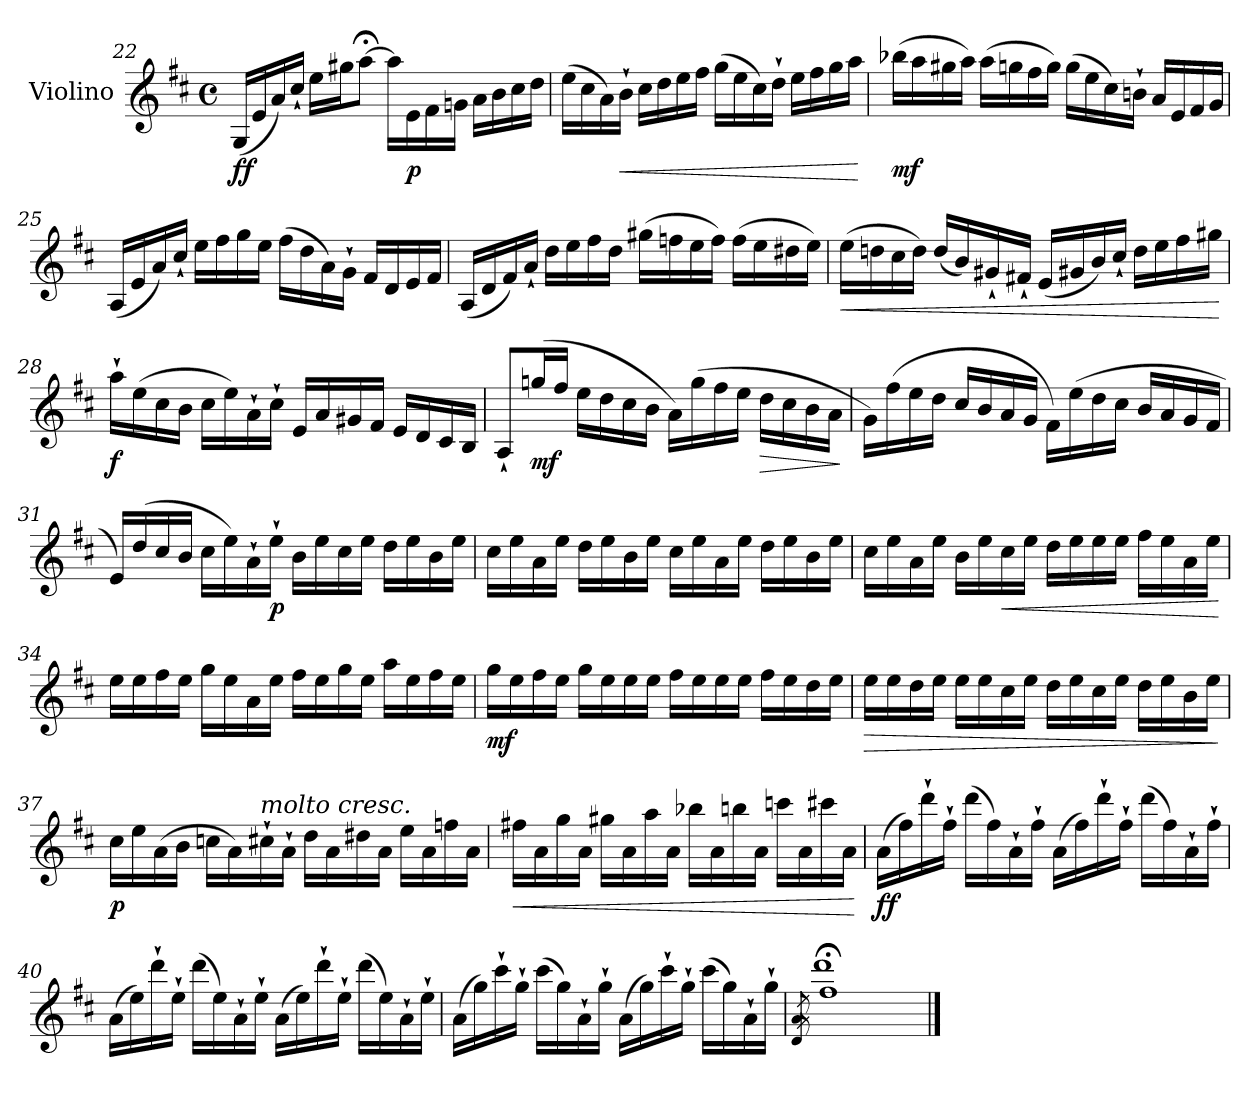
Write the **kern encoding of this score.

**kern	**dynam
*part1	*part1
*staff1	*staff1
*I"Violino	*
*I'V-no	*
*clefG2	*
*k[f#c#]	*
*M4/4	*
*met(c)	*
=22	=22
!	!LO:DY:b
(16G/LL	ff
16e/	.
16a/)	.
16cc#`/JJ	.
16ee\LL	.
16gg#X\J	.
[8aa;<\J	.
16aa\LL]	.
!	!LO:DY:b
16e\	p
16f#\	.
16gn\JJ	.
16a\LL	.
16b\	.
16cc#\	.
16dd\JJ	.
!!LO:LB:g=z
=23	=23
(16ee\LL	.
16cc#\	.
16a\)	.
!	!LO:HP:b
16b`\JJ	<
16cc#\LL	.
16dd\	.
16ee\	.
16ff#\JJ	.
(16gg\LL	.
16ee\	.
16cc#\)	.
16dd`\JJ	.
16ee\LL	.
16ff#\	.
16gg\	.
16aa\JJ	.
.	[
=24	=24
!	!LO:DY:b
(16bb-X\LL	mf
16aa\	.
16gg#X\	.
16aa\JJ)	.
(16aa\LL	.
16ggn\	.
16ff#\	.
16gg\JJ)	.
(16gg\LL	.
16ee\	.
16cc#\)	.
16bn`\JJ	.
16a/LL	.
16e/	.
16f#/	.
16g/JJ	.
!!LO:LB:g=z
=25	=25
(16A/LL	.
16e/	.
16a/)	.
16cc#`/JJ	.
16ee\LL	.
16ff#\	.
16gg\	.
16ee\JJ	.
(16ff#\LL	.
16dd\	.
16a\)	.
16g`\JJ	.
16f#/LL	.
16d/	.
16e/	.
16f#/JJ	.
=26	=26
(16A/LL	.
16d/	.
16f#/)	.
16a`/JJ	.
16dd\LL	.
16ee\	.
16ff#\	.
16dd\JJ	.
(16gg#X\LL	.
16ffn\	.
16ee\	.
16ff\JJ)	.
(16ff\LL	.
16ee\	.
16dd#X\	.
16ee\JJ)	.
!!LO:LB:g=z
=27	=27
!	!LO:HP:b
(16ee\LL	<
16ddn\	.
16cc#\	.
16dd\JJ)	.
(16dd/LL	.
16b/)	.
16g#X`/	.
16f#X`/JJ	.
(16e/LL	.
16g#X/	.
16b/)	.
16cc#`/JJ	.
16dd\LL	.
16ee\	.
16ff#\	.
16gg#X\JJ	.
.	[
=28	=28
!	!LO:DY:b
16aa`\LL	f
(16ee\	.
16cc#\	.
16b\JJ	.
16cc#\LL	.
16ee\)	.
16a`\	.
16cc#`\JJ	.
16e/LL	.
16a/	.
16g#X/	.
16f#/JJ	.
16e/LL	.
16d/	.
16c#/	.
16B/JJ	.
!!LO:LB:g=z
=29	=29
8A`/L	.
!	!LO:DY:b
(16ggn/L	mf
16ff#/JJ	.
16ee\LL	.
16dd\	.
16cc#\	.
16b\JJ	.
16a\LL)	.
(16gg\	.
16ff#\	.
16ee\JJ	.
!	!LO:HP:b
16dd\LL	>
16cc#\	.
16b\	.
16a\JJ	.
.	]
=30	=30
16g\LL)	.
(16ff#\	.
16ee\	.
16dd\JJ	.
16cc#/LL	.
16b/	.
16a/	.
16g/JJ	.
16f#\LL)	.
(16ee\	.
16dd\	.
16cc#\JJ	.
16b/LL	.
16a/	.
16g/	.
16f#/JJ	.
=31	=31
16e/LL)	.
(16dd/	.
16cc#/	.
16b/JJ	.
16cc#\LL	.
16ee\)	.
16a`\	.
!	!LO:DY:b
16ee`\JJ	p
16b\LL	.
16ee\	.
16cc#\	.
16ee\JJ	.
16dd\LL	.
16ee\	.
16b\	.
16ee\JJ	.
!!LO:LB:g=z
=32	=32
16cc#\LL	.
16ee\	.
16a\	.
16ee\JJ	.
16dd\LL	.
16ee\	.
16b\	.
16ee\JJ	.
16cc#\LL	.
16ee\	.
16a\	.
16ee\JJ	.
16dd\LL	.
16ee\	.
16b\	.
16ee\JJ	.
=33	=33
16cc#\LL	.
16ee\	.
16a\	.
16ee\JJ	.
16b\LL	.
16ee\	.
!	!LO:HP:b
16cc#\	<
16ee\JJ	.
16dd\LL	.
16ee\	.
16ee\	.
16ee\JJ	.
16ff#\LL	.
16ee\	.
16a\	.
16ee\JJ	.
.	[
=34	=34
16ee\LL	.
16ee\	.
16ff#\	.
16ee\JJ	.
16gg\LL	.
16ee\	.
16a\	.
16ee\JJ	.
16ff#\LL	.
16ee\	.
16gg\	.
16ee\JJ	.
16aa\LL	.
16ee\	.
16ff#\	.
16ee\JJ	.
!!LO:LB:g=z
=35	=35
!	!LO:DY:b
16gg\LL	mf
16ee\	.
16ff#\	.
16ee\JJ	.
16gg\LL	.
16ee\	.
16ee\	.
16ee\JJ	.
16ff#\LL	.
16ee\	.
16ee\	.
16ee\JJ	.
16ff#\LL	.
16ee\	.
16dd\	.
16ee\JJ	.
=36	=36
!	!LO:HP:b
16ee\LL	>
16ee\	.
16dd\	.
16ee\JJ	.
16ee\LL	.
16ee\	.
16cc#\	.
16ee\JJ	.
16dd\LL	.
16ee\	.
16cc#\	.
16ee\JJ	.
16dd\LL	.
16ee\	.
16b\	.
16ee\JJ	.
.	]
!!LO:LB:g=z
=37	=37
!	!LO:DY:b
16cc#\LL	p
16ee\	.
(16a\	.
16b\JJ	.
16ccn\LL	.
16a\)	.
!LO:TX:a:i:t=molto cresc.	!
16cc#X`\	.
16a`\JJ	.
16dd\LL	.
16a\	.
16dd#X\	.
16a\JJ	.
16ee\LL	.
16a\	.
16ffn\	.
16a\JJ	.
=38	=38
!	!LO:HP:b
16ff#X\LL	<
16a\	.
16gg\	.
16a\JJ	.
16gg#X\LL	.
16a\	.
16aa\	.
16a\JJ	.
16bb-X\LL	.
16a\	.
16bbn\	.
16a\JJ	.
16cccn\LL	.
16a\	.
16ccc#X\	.
16a\JJ	.
.	[
!!LO:LB:g=z
=39	=39
!	!LO:DY:b
(16a\LL	ff
16ff#\)	.
16ddd`\	.
16ff#`\JJ	.
(16ddd\LL	.
16ff#\)	.
16a`\	.
16ff#`\JJ	.
(16a\LL	.
16ff#\)	.
16ddd`\	.
16ff#`\JJ	.
(16ddd\LL	.
16ff#\)	.
16a`\	.
16ff#`\JJ	.
=40	=40
(16a\LL	.
16ee\)	.
16ddd`\	.
16ee`\JJ	.
(16ddd\LL	.
16ee\)	.
16a`\	.
16ee`\JJ	.
(16a\LL	.
16ee\)	.
16ddd`\	.
16ee`\JJ	.
(16ddd\LL	.
16ee\)	.
16a`\	.
16ee`\JJ	.
=41	=41
(16a\LL	.
16gg\)	.
16ccc#`\	.
16gg`\JJ	.
(16ccc#\LL	.
16gg\)	.
16a`\	.
16gg`\JJ	.
(16a\LL	.
16gg\)	.
16ccc#`\	.
16gg`\JJ	.
(16ccc#\LL	.
16gg\)	.
16a`\	.
16gg`\JJ	.
!!LO:LB:g=z
=42	=42
*^	*
8qd/	8qa/	.
1ff#;<	1ddd	.
*v	*v	*
==	==
*-	*-
